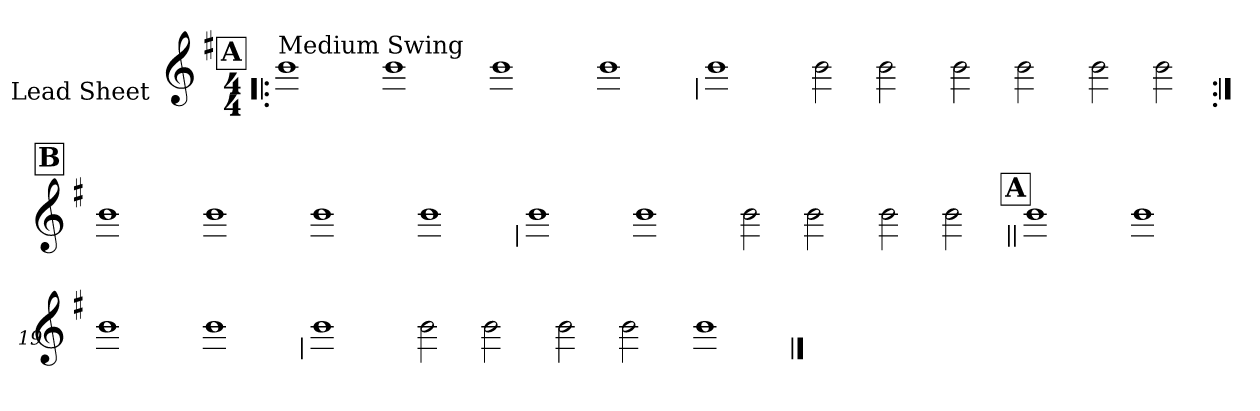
**kern
*part1
*staff1
*I"Lead Sheet
*stria0
*clefG2
*k[f#]
*G:
*M4/4
!!LO:REH:place=s1:a:t=A
=1!|:
!LO:TX:a:t=Medium Swing
1b
=2-
1b
=3-
1b
=4-
1b
!!LO:LB:g=z
=5
1b
=6-
2b
2b
=7-
2b
2b
=8-
2b
2b
!!LO:LB:g=z
!!LO:REH:place=s1:a:t=B
=9:|!
1b
=10-
1b
=11-
1b
=12-
1b
!!LO:LB:g=z
=13
1b
=14-
1b
=15-
2b
2b
=16-
2b
2b
!!LO:LB:g=z
!!LO:REH:place=s1:a:t=A
=17||
1b
=18-
1b
=19-
1b
=20-
1b
!!LO:LB:g=z
=21
1b
=22-
2b
2b
=23-
2b
2b
=24-
1b
==
*-
